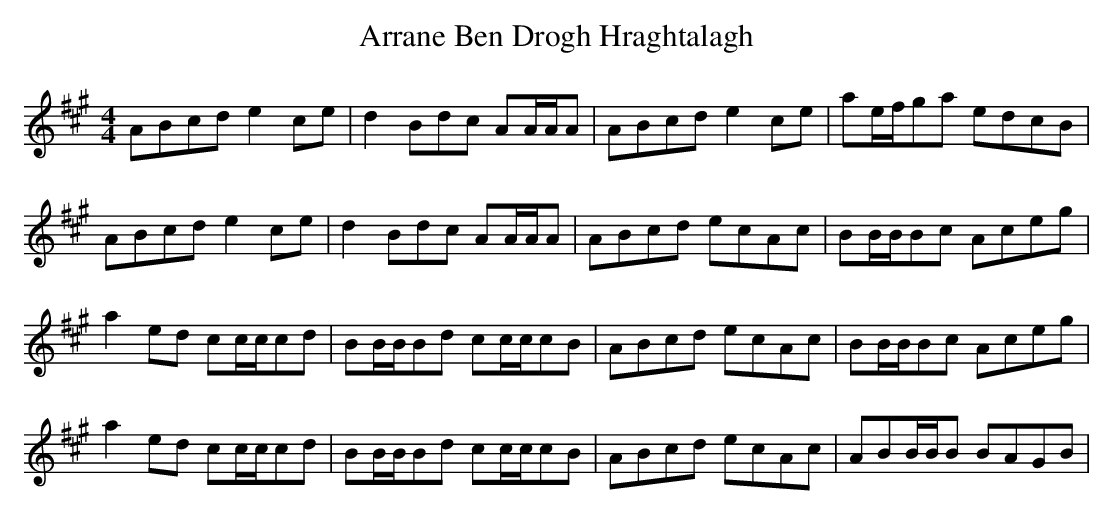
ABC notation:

X:1
T: Arrane Ben Drogh Hraghtalagh
M: 4/4
L: 1/8
K: Amaj
ABcd e2 ce|d2 Bdc AA/A/A|ABcd e2 ce |ae/f/ga edcB|
ABcd e2 ce|d2 Bdc AA/A/A|ABcd ecAc |BB/B/Bc Aceg|
a2 ed cc/c/cd|BB/B/Bd cc/c/cB|ABcd ecAc|BB/B/Bc Aceg|
a2 ed cc/c/cd|BB/B/Bd cc/c/cB|ABcd ecAc|ABB/B/B BAGB|
